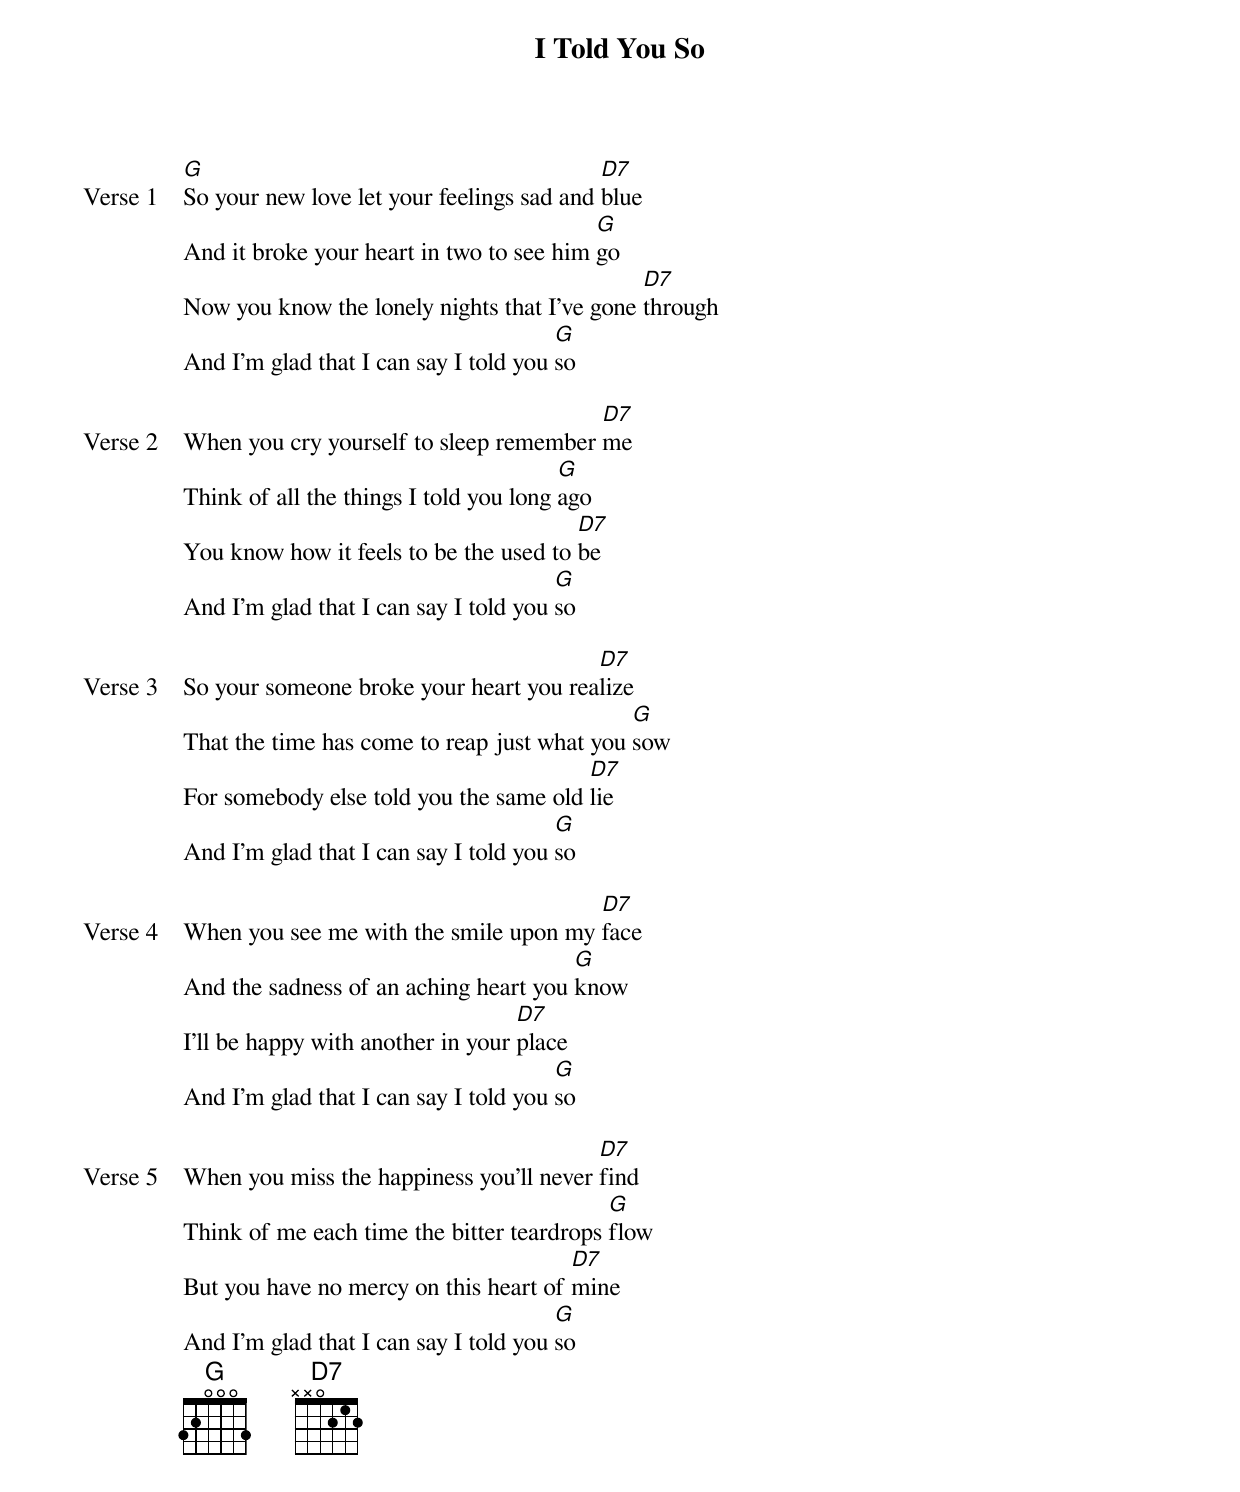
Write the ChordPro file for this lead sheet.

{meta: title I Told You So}
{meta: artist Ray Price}
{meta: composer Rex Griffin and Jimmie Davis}

{start_of_verse: Verse 1}
[G]So your new love let your feelings sad and [D7]blue
And it broke your heart in two to see him [G]go
Now you know the lonely nights that I've gone [D7]through
And I'm glad that I can say I told you [G]so
{end_of_verse}

{start_of_verse: Verse 2}
When you cry yourself to sleep remember [D7]me
Think of all the things I told you long [G]ago
You know how it feels to be the used to [D7]be
And I'm glad that I can say I told you [G]so
{end_of_verse}

{start_of_verse: Verse 3}
So your someone broke your heart you rea[D7]lize
That the time has come to reap just what you [G]sow
For somebody else told you the same old [D7]lie
And I'm glad that I can say I told you [G]so
{end_of_verse}

{start_of_verse: Verse 4}
When you see me with the smile upon my [D7]face
And the sadness of an aching heart you [G]know
I'll be happy with another in your [D7]place
And I'm glad that I can say I told you [G]so
{end_of_verse}

{start_of_verse: Verse 5}
When you miss the happiness you'll never [D7]find
Think of me each time the bitter teardrops [G]flow
But you have no mercy on this heart of [D7]mine
And I'm glad that I can say I told you [G]so
{end_of_verse}
